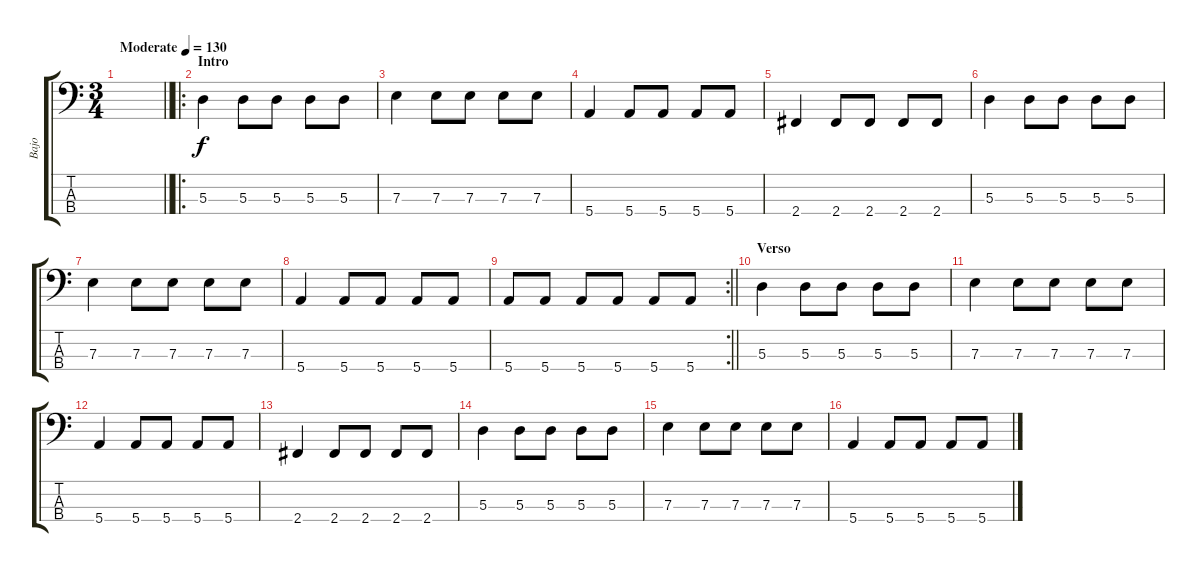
\track ("Bajo" "Bajo") {instrument electricbasspick}
\staff {score tabs}
\tuning (G2 D2 A1 E1) {hide}
\ts (3 4)
\section ("" "")
\tempo (130 "Moderate")
\clef f4
\barLineRight lightlight
\ks c
|
\ro
\section ("" "Intro")
5.3.4 5.3.8 5.3.8 5.3.8 5.3.8 |
7.3.4 7.3.8 7.3.8 7.3.8 7.3.8 |
5.4.4 5.4.8 5.4.8 5.4.8 5.4.8 |
2.4.4 2.4.8 2.4.8 2.4.8 2.4.8 |
5.3.4 5.3.8 5.3.8 5.3.8 5.3.8 |
7.3.4 7.3.8 7.3.8 7.3.8 7.3.8 |
5.4.4 5.4.8 5.4.8 5.4.8 5.4.8 |
\rc 2
\barLineRight lightlight
5.4.8 5.4.8 5.4.8 5.4.8 5.4.8 5.4.8 |
\section ("" "Verso ")
5.3.4 5.3.8 5.3.8 5.3.8 5.3.8 |
7.3.4 7.3.8 7.3.8 7.3.8 7.3.8 |
5.4.4 5.4.8 5.4.8 5.4.8 5.4.8 |
2.4.4 2.4.8 2.4.8 2.4.8 2.4.8 |
5.3.4 5.3.8 5.3.8 5.3.8 5.3.8 |
7.3.4 7.3.8 7.3.8 7.3.8 7.3.8 |
5.4.4 5.4.8 5.4.8 5.4.8 5.4.8
